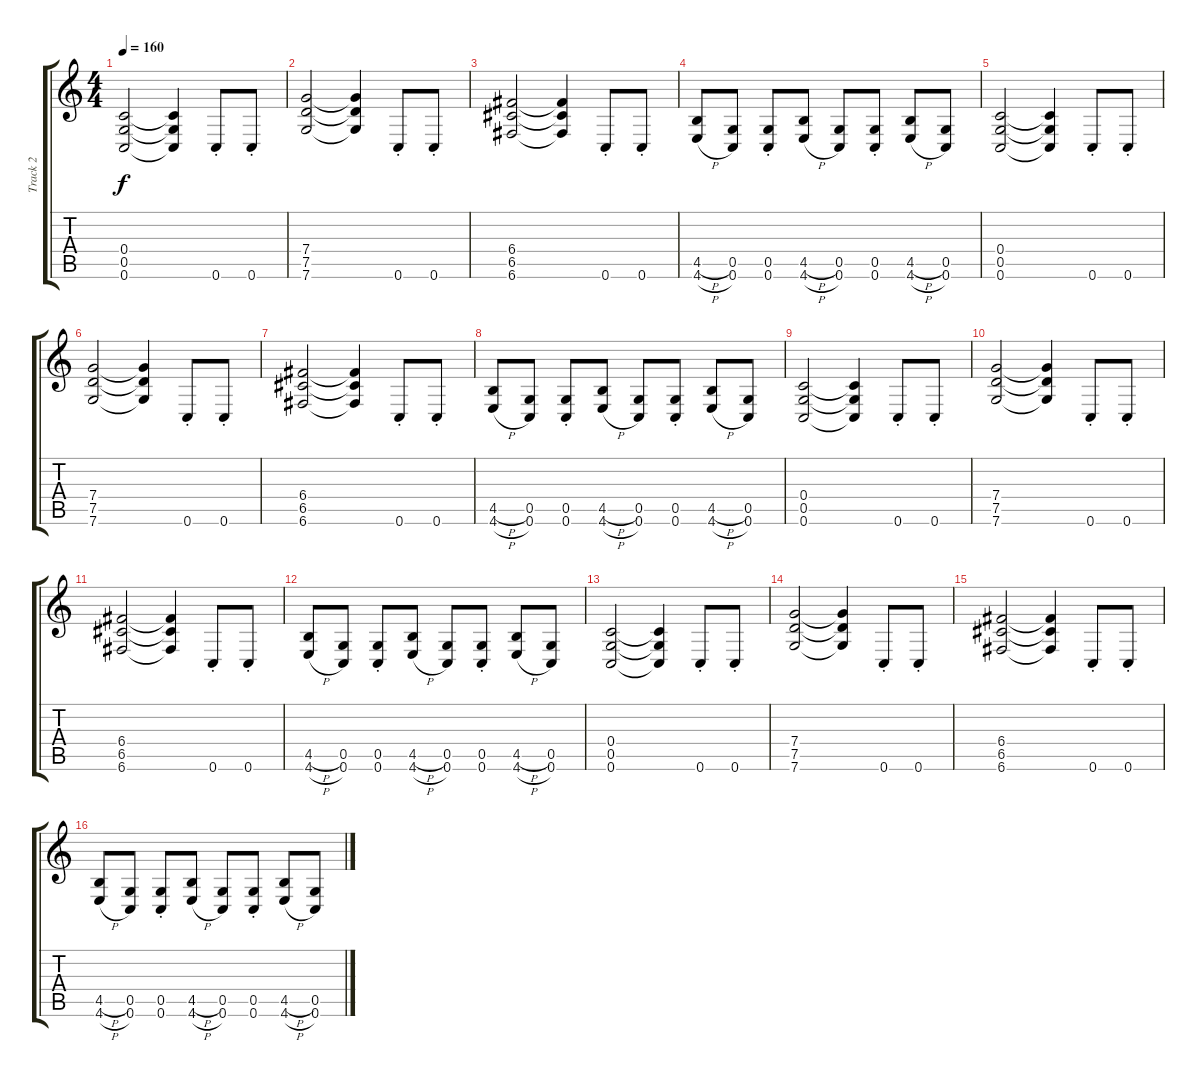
\track ("Track 2" "Track 2") {instrument distortionguitar}
\staff {score tabs}
\tuning (D4 A3 F3 C3 G2 C2) {hide}
\ts (4 4)
\tempo 160
\clef g2
\ks c
(0.4 0.5 0.6).2{dy f} (0.4{t} 0.5{t} 0.6{t}).4 0.6{st}.8 0.6{st}.8 |
(7.4 7.5 7.6).2 (7.4{t} 7.5{t} 7.6{t}).4 0.6{st}.8 0.6{st}.8 |
(6.4 6.5 6.6).2 (6.4{t} 6.5{t} 6.6{t}).4 0.6{st}.8 0.6{st}.8 |
(4.5{h} 4.6{h}).8 (0.5 0.6).8 (0.5{st} 0.6{st}).8 (4.5{h} 4.6{h}).8 (0.5 0.6).8 (0.5{st} 0.6{st}).8 (4.5{h} 4.6{h}).8 (0.5 0.6).8 |
(0.4 0.5 0.6).2 (0.4{t} 0.5{t} 0.6{t}).4 0.6{st}.8 0.6{st}.8 |
(7.4 7.5 7.6).2 (7.4{t} 7.5{t} 7.6{t}).4 0.6{st}.8 0.6{st}.8 |
(6.4 6.5 6.6).2 (6.4{t} 6.5{t} 6.6{t}).4 0.6{st}.8 0.6{st}.8 |
(4.5{h} 4.6{h}).8 (0.5 0.6).8 (0.5{st} 0.6{st}).8 (4.5{h} 4.6{h}).8 (0.5 0.6).8 (0.5{st} 0.6{st}).8 (4.5{h} 4.6{h}).8 (0.5 0.6).8 |
(0.4 0.5 0.6).2 (0.4{t} 0.5{t} 0.6{t}).4 0.6{st}.8 0.6{st}.8 |
(7.4 7.5 7.6).2 (7.4{t} 7.5{t} 7.6{t}).4 0.6{st}.8 0.6{st}.8 |
(6.4 6.5 6.6).2 (6.4{t} 6.5{t} 6.6{t}).4 0.6{st}.8 0.6{st}.8 |
(4.5{h} 4.6{h}).8 (0.5 0.6).8 (0.5{st} 0.6{st}).8 (4.5{h} 4.6{h}).8 (0.5 0.6).8 (0.5{st} 0.6{st}).8 (4.5{h} 4.6{h}).8 (0.5 0.6).8 |
(0.4 0.5 0.6).2 (0.4{t} 0.5{t} 0.6{t}).4 0.6{st}.8 0.6{st}.8 |
(7.4 7.5 7.6).2 (7.4{t} 7.5{t} 7.6{t}).4 0.6{st}.8 0.6{st}.8 |
(6.4 6.5 6.6).2 (6.4{t} 6.5{t} 6.6{t}).4 0.6{st}.8 0.6{st}.8 |
(4.5{h} 4.6{h}).8 (0.5 0.6).8 (0.5{st} 0.6{st}).8 (4.5{h} 4.6{h}).8 (0.5 0.6).8 (0.5{st} 0.6{st}).8 (4.5{h} 4.6{h}).8 (0.5 0.6).8
